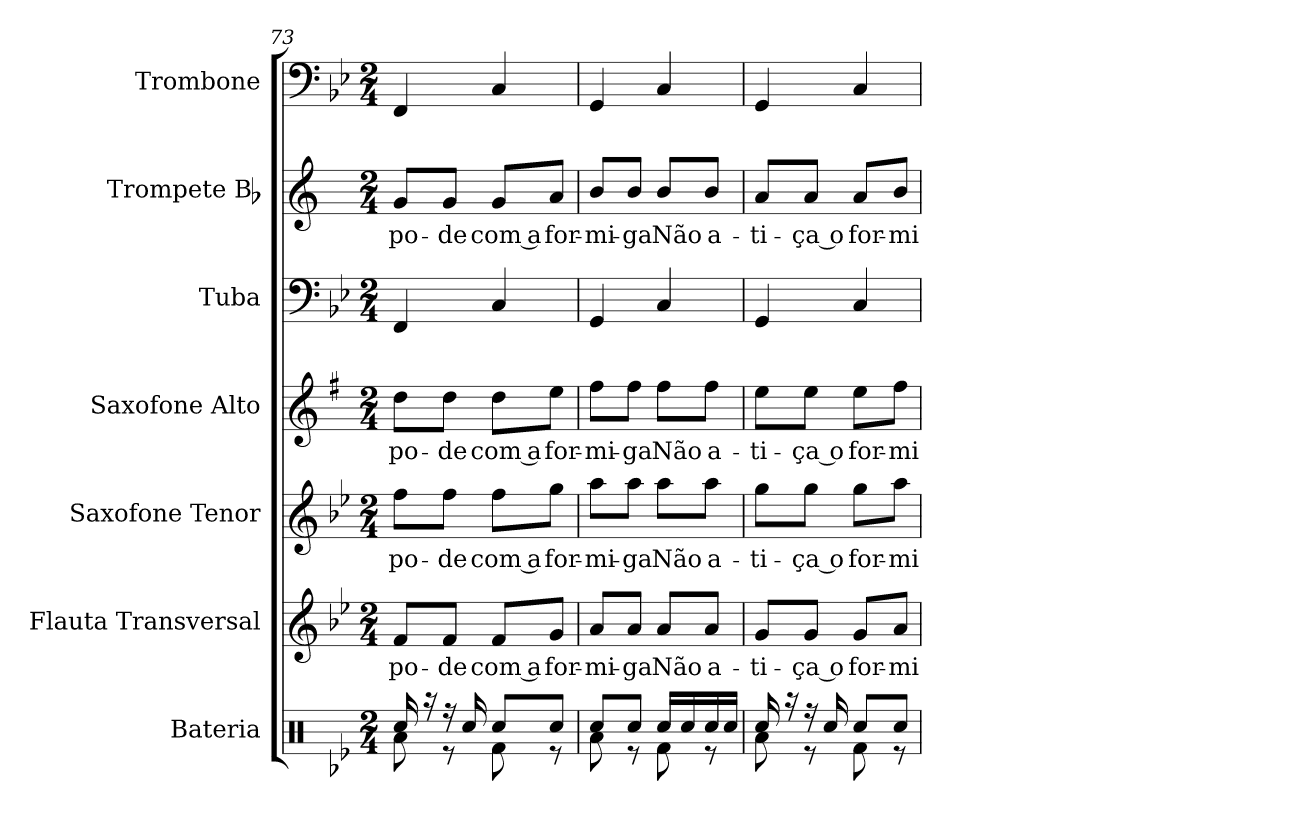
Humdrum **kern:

**kern	**kern	**text	**kern	**text	**kern	**text	**kern	**kern	**text	**kern
*part7	*part6	*part6	*part5	*part5	*part4	*part4	*part3	*part2	*part2	*part1
*staff7	*staff6	*staff6	*staff5	*staff5	*staff4	*staff4	*staff3	*staff2	*staff2	*staff1
*I"Bateria	*I"Flauta Transversal	*	*I"Saxofone Tenor	*	*I"Saxofone Alto	*	*I"Tuba	*I"Trompete Bb	*	*I"Trombone
*	*I'Fl	*	*	*	*	*	*I'Tba	*I'Tpt	*	*I'Trb
*clefX	*clefG2	*	*clefG2	*	*clefG2	*	*clefF4	*clefG2	*	*clefF4
*	*	*	*ITrd8c14	*	*ITrd5c9	*	*	*ITrd1c2	*	*
*k[b-e-]	*k[b-e-]	*	*k[b-e-]	*	*k[b-e-]	*	*k[b-e-]	*k[b-e-]	*	*k[b-e-]
*M2/4	*M2/4	*	*M2/4	*	*M2/4	*	*M2/4	*M2/4	*	*M2/4
=73	=73	=73	=73	=73	=73	=73	=73	=73	=73	=73
*^	*	*	*	*	*	*	*	*	*	*
!	!	!	!LO:LY:b	!	!LO:LY:b	!	!LO:LY:b	!	!	!LO:LY:b	!
16Rcc/	8Ra\	8f/L	po-	8f\L	po-	8f\L	po-	4FF/	8f/L	po-	4FF/
16r	.	.	.	.	.	.	.	.	.	.	.
!	!	!	!LO:LY:b	!	!LO:LY:b	!	!LO:LY:b	!	!	!LO:LY:b	!
16r	8r	8f/J	-de	8f\J	-de	8f\J	-de	.	8f/J	-de	.
16Rcc/	.	.	.	.	.	.	.	.	.	.	.
!	!	!	!LO:LY:b	!	!LO:LY:b	!	!LO:LY:b	!	!	!LO:LY:b	!
8Rcc/L	8Rf\	8f/L	com a	8f\L	com a	8f\L	com a	4C/	8f/L	com a	4C/
!	!	!	!LO:LY:b	!	!LO:LY:b	!	!LO:LY:b	!	!	!LO:LY:b	!
8Rcc/J	8r	8g/J	for-	8g\J	for-	8g\J	for-	.	8g/J	for-	.
=74	=74	=74	=74	=74	=74	=74	=74	=74	=74	=74	=74
!	!	!	!LO:LY:b	!	!LO:LY:b	!	!LO:LY:b	!	!	!LO:LY:b	!
8Rcc/L	8Ra\	8a/L	-mi-	8a\L	-mi-	8a\L	-mi-	4GG/	8a/L	-mi-	4GG/
!	!	!	!LO:LY:b	!	!LO:LY:b	!	!LO:LY:b	!	!	!LO:LY:b	!
8Rcc/J	8r	8a/J	-ga	8a\J	-ga	8a\J	-ga	.	8a/J	-ga	.
!	!	!	!LO:LY:b	!	!LO:LY:b	!	!LO:LY:b	!	!	!LO:LY:b	!
16Rcc/LL	8Rf\	8a/L	Não	8a\L	Não	8a\L	Não	4C/	8a/L	Não	4C/
16Rcc/	.	.	.	.	.	.	.	.	.	.	.
!	!	!	!LO:LY:b	!	!LO:LY:b	!	!LO:LY:b	!	!	!LO:LY:b	!
16Rcc/	8r	8a/J	a-	8a\J	a-	8a\J	a-	.	8a/J	a-	.
16Rcc/JJ	.	.	.	.	.	.	.	.	.	.	.
=75	=75	=75	=75	=75	=75	=75	=75	=75	=75	=75	=75
!	!	!	!LO:LY:b	!	!LO:LY:b	!	!LO:LY:b	!	!	!LO:LY:b	!
16Rcc/	8Ra\	8g/L	-ti-	8g\L	-ti-	8g\L	-ti-	4GG/	8g/L	-ti-	4GG/
16r	.	.	.	.	.	.	.	.	.	.	.
!	!	!	!LO:LY:b	!	!LO:LY:b	!	!LO:LY:b	!	!	!LO:LY:b	!
16r	8r	8g/J	-ça o	8g\J	-ça o	8g\J	-ça o	.	8g/J	-ça o	.
16Rcc/	.	.	.	.	.	.	.	.	.	.	.
!	!	!	!LO:LY:b	!	!LO:LY:b	!	!LO:LY:b	!	!	!LO:LY:b	!
8Rcc/L	8Rf\	8g/L	for-	8g\L	for-	8g\L	for-	4C/	8g/L	for-	4C/
!	!	!	!LO:LY:b	!	!LO:LY:b	!	!LO:LY:b	!	!	!LO:LY:b	!
8Rcc/J	8r	8a/J	-mi-	8a\J	-mi-	8a\J	-mi-	.	8a/J	-mi-	.
*v	*v	*	*	*	*	*	*	*	*	*	*
=	=	=	=	=	=	=	=	=	=	=
*-	*-	*-	*-	*-	*-	*-	*-	*-	*-	*-
